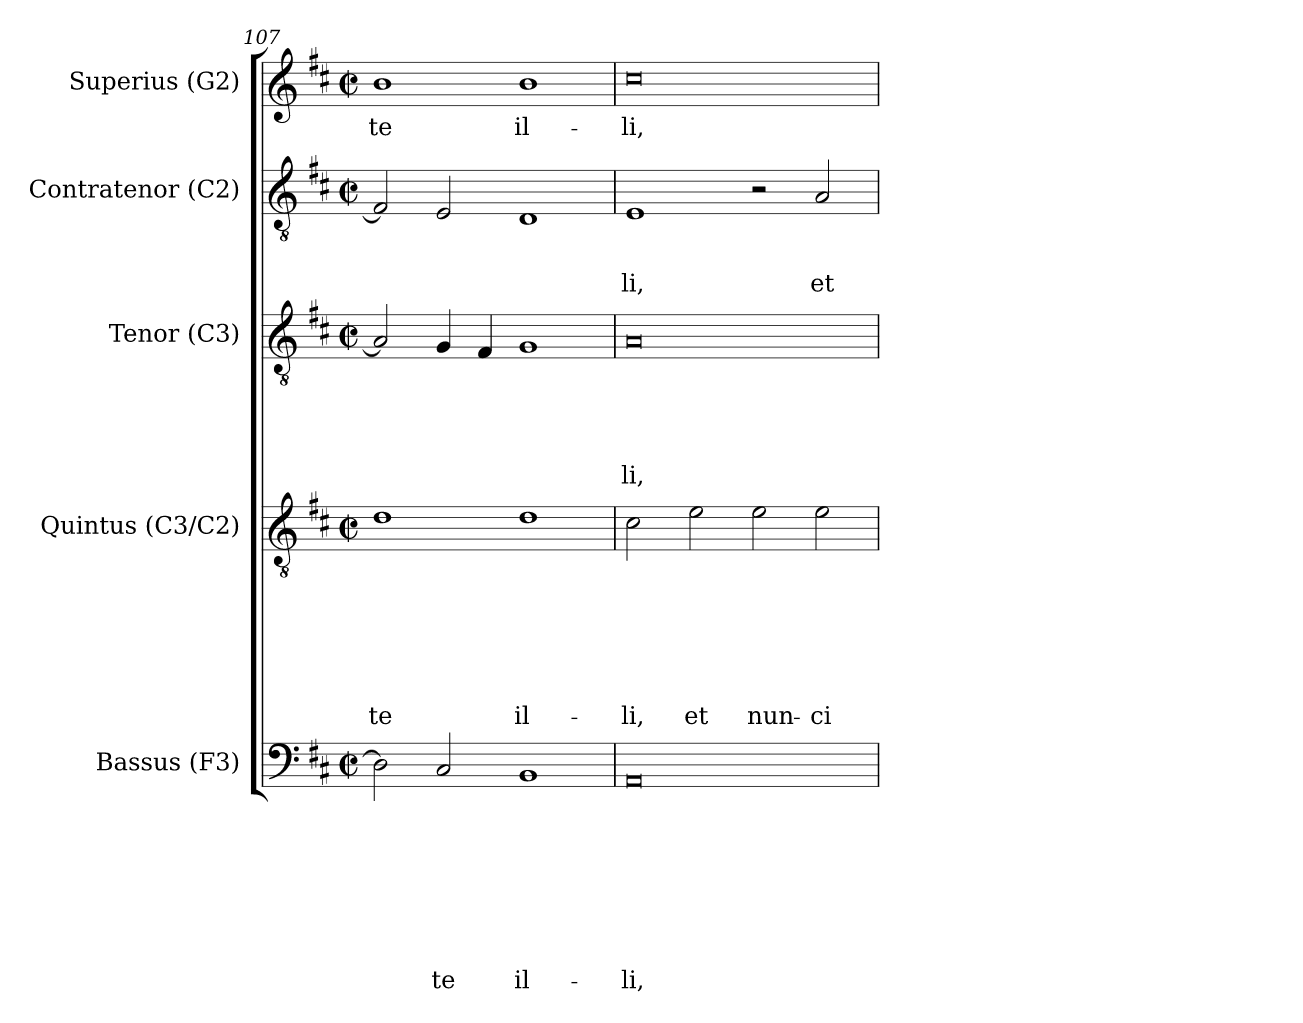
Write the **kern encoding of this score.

**kern	**text	**text	**text	**text	**text	**text	**text	**text	**kern	**text	**text	**text	**text	**text	**text	**text	**kern	**text	**text	**text	**text	**text	**kern	**text	**text	**text	**kern	**text
*part5	*part5	*part5	*part5	*part5	*part5	*part5	*part5	*part5	*part4	*part4	*part4	*part4	*part4	*part4	*part4	*part4	*part3	*part3	*part3	*part3	*part3	*part3	*part2	*part2	*part2	*part2	*part1	*part1
*staff5	*staff5	*staff5	*staff5	*staff5	*staff5	*staff5	*staff5	*staff5	*staff4	*staff4	*staff4	*staff4	*staff4	*staff4	*staff4	*staff4	*staff3	*staff3	*staff3	*staff3	*staff3	*staff3	*staff2	*staff2	*staff2	*staff2	*staff1	*staff1
*I"Bassus (F3)	*	*	*	*	*	*	*	*	*I"Quintus (C3/C2)	*	*	*	*	*	*	*	*I"Tenor (C3)	*	*	*	*	*	*I"Contratenor (C2)	*	*	*	*I"Superius (G2)	*
*I'B.	*	*	*	*	*	*	*	*	*I'Q.	*	*	*	*	*	*	*	*I'T.	*	*	*	*	*	*I'Ct.	*	*	*	*I'S.	*
*clefF4	*	*	*	*	*	*	*	*	*clefGv2	*	*	*	*	*	*	*	*clefGv2	*	*	*	*	*	*clefGv2	*	*	*	*clefG2	*
*k[f#c#]	*	*	*	*	*	*	*	*	*k[f#c#]	*	*	*	*	*	*	*	*k[f#c#]	*	*	*	*	*	*k[f#c#]	*	*	*	*k[f#c#]	*
*D:	*	*	*	*	*	*	*	*	*D:	*	*	*	*	*	*	*	*D:	*	*	*	*	*	*D:	*	*	*	*D:	*
*M2/2	*	*	*	*	*	*	*	*	*M2/2	*	*	*	*	*	*	*	*M2/2	*	*	*	*	*	*M2/2	*	*	*	*M2/2	*
*met(c|)	*	*	*	*	*	*	*	*	*met(c|)	*	*	*	*	*	*	*	*met(c|)	*	*	*	*	*	*met(c|)	*	*	*	*met(c|)	*
=107	=107	=107	=107	=107	=107	=107	=107	=107	=107	=107	=107	=107	=107	=107	=107	=107	=107	=107	=107	=107	=107	=107	=107	=107	=107	=107	=107	=107
!	!	!	!	!	!	!	!	!	!	!	!	!	!	!	!	!LO:LY:b	!	!	!	!	!	!	!	!	!	!	!	!LO:LY:b
2D\]	.	.	.	.	.	.	.	.	1d	.	.	.	.	.	.	-te	2A/]	.	.	.	.	.	2F#/]	.	.	.	1b	-te
!	!	!	!	!	!	!	!	!LO:LY:b	!	!	!	!	!	!	!	!	!	!	!	!	!	!	!	!	!	!	!	!
2C#/	.	.	.	.	.	.	.	-te	.	.	.	.	.	.	.	.	4G/	.	.	.	.	.	2E/	.	.	.	.	.
.	.	.	.	.	.	.	.	.	.	.	.	.	.	.	.	.	4F#/	.	.	.	.	.	.	.	.	.	.	.
!	!	!	!	!	!	!	!	!LO:LY:b:rj	!	!	!	!	!	!	!	!LO:LY:b:rj	!	!	!	!	!	!	!	!	!	!	!	!LO:LY:b:rj
1BB	.	.	.	.	.	.	.	il-	1d	.	.	.	.	.	.	il-	1G	.	.	.	.	.	1D	.	.	.	1b	il-
=108	=108	=108	=108	=108	=108	=108	=108	=108	=108	=108	=108	=108	=108	=108	=108	=108	=108	=108	=108	=108	=108	=108	=108	=108	=108	=108	=108	=108
!	!	!	!	!	!	!	!	!LO:LY:b:rj	!	!	!	!	!	!	!	!LO:LY:b	!	!	!	!	!	!LO:LY:b:rj	!	!	!	!LO:LY:b	!	!LO:LY:b:rj
0AA	.	.	.	.	.	.	.	-li,	2c#\	.	.	.	.	.	.	-li,	0A	.	.	.	.	-li,	1E	.	.	-li,	0cc#	-li,
!	!	!	!	!	!	!	!	!	!	!	!	!	!	!	!	!LO:LY:b	!	!	!	!	!	!	!	!	!	!	!	!
.	.	.	.	.	.	.	.	.	2e\	.	.	.	.	.	.	et	.	.	.	.	.	.	.	.	.	.	.	.
!	!	!	!	!	!	!	!	!	!	!	!	!	!	!	!	!LO:LY:b	!	!	!	!	!	!	!	!	!	!	!	!
.	.	.	.	.	.	.	.	.	2e\	.	.	.	.	.	.	nun-	.	.	.	.	.	.	2r	.	.	.	.	.
!	!	!	!	!	!	!	!	!	!	!	!	!	!	!	!	!LO:LY:b	!	!	!	!	!	!	!	!	!	!LO:LY:b	!	!
.	.	.	.	.	.	.	.	.	2e\	.	.	.	.	.	.	-ci-	.	.	.	.	.	.	2A/	.	.	et	.	.
=	=	=	=	=	=	=	=	=	=	=	=	=	=	=	=	=	=	=	=	=	=	=	=	=	=	=	=	=
*-	*-	*-	*-	*-	*-	*-	*-	*-	*-	*-	*-	*-	*-	*-	*-	*-	*-	*-	*-	*-	*-	*-	*-	*-	*-	*-	*-	*-
